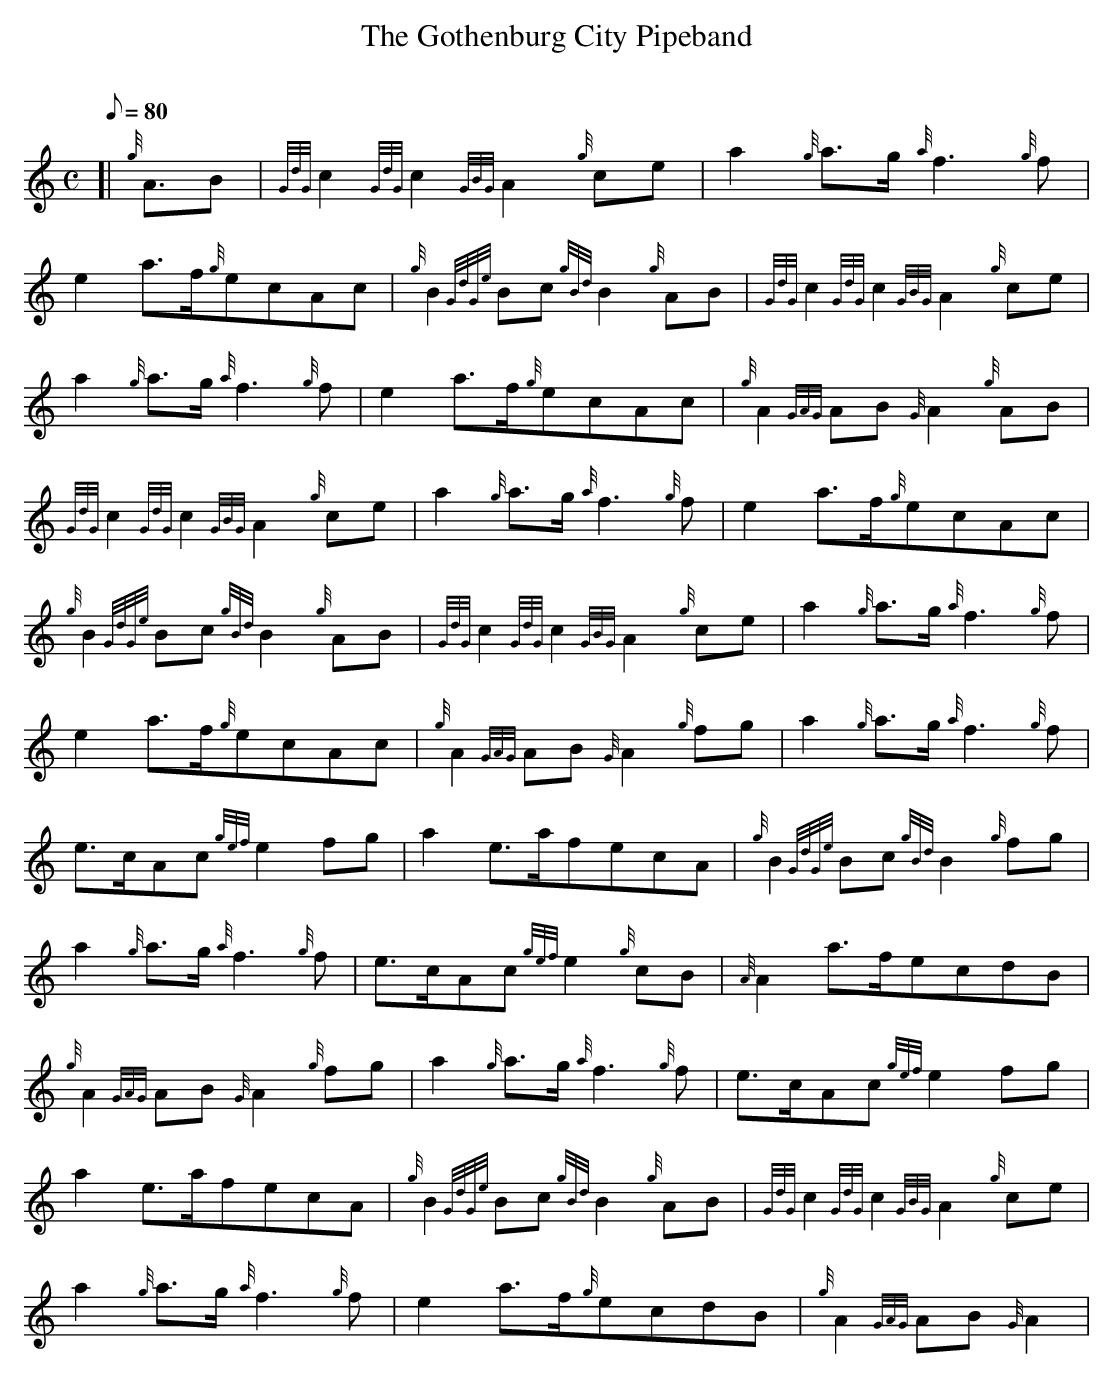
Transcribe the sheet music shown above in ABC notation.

X:1
T:The Gothenburg City Pipeband
M:C
L:1/8
Q:80
C:
K:HP
[| {g}A3/2B|
{GdG}c2{GdG}c2{GBG}A2{g}ce|
a2{g}a3/2g/2{a}f3{g}f|  !
e2a3/2f/2{g}ecAc|
{g}B2{GdGe}Bc{gBd}B2{g}AB|
{GdG}c2{GdG}c2{GBG}A2{g}ce|  !
a2{g}a3/2g/2{a}f3{g}f|
e2a3/2f/2{g}ecAc|
{g}A2{GAG}AB{G}A2{g}AB|  !
{GdG}c2{GdG}c2{GBG}A2{g}ce|
a2{g}a3/2g/2{a}f3{g}f|
e2a3/2f/2{g}ecAc|  !
{g}B2{GdGe}Bc{gBd}B2{g}AB|
{GdG}c2{GdG}c2{GBG}A2{g}ce|
a2{g}a3/2g/2{a}f3{g}f|  !
e2a3/2f/2{g}ecAc|
{g}A2{GAG}AB{G}A2{g}fg|
a2{g}a3/2g/2{a}f3{g}f|  !
e3/2c/2Ac{gef}e2fg|
a2e3/2a/2fecA|
{g}B2{GdGe}Bc{gBd}B2{g}fg|  !
a2{g}a3/2g/2{a}f3{g}f|
e3/2c/2Ac{gef}e2{g}cB|
{A}A2a3/2f/2ecdB|  !
{g}A2{GAG}AB{G}A2{g}fg|
a2{g}a3/2g/2{a}f3{g}f|
e3/2c/2Ac{gef}e2fg|  !
a2e3/2a/2fecA|
{g}B2{GdGe}Bc{gBd}B2{g}AB|
{GdG}c2{GdG}c2{GBG}A2{g}ce|  !
a2{g}a3/2g/2{a}f3{g}f|
e2a3/2f/2{g}ecdB|
{g}A2{GAG}AB{G}A2|  !
